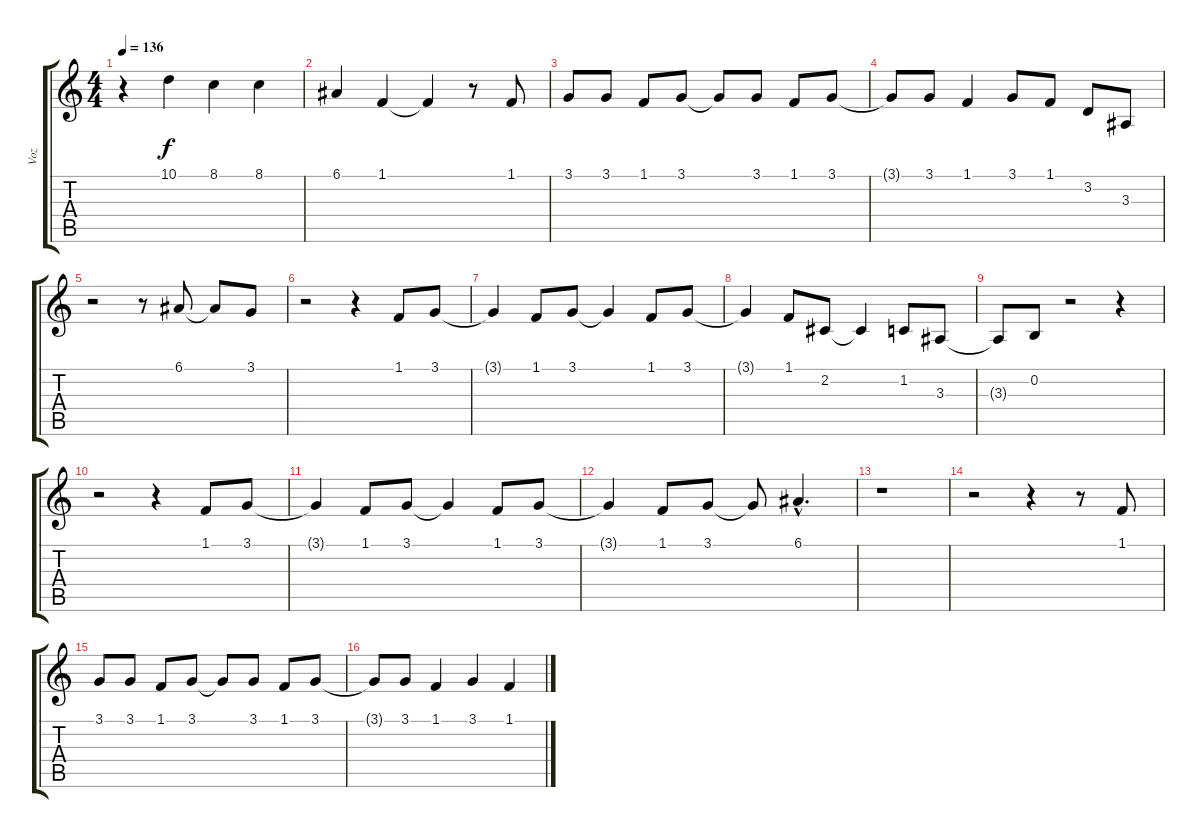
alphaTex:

\track ("Voz" "Voz") {instrument drawbarorgan}
\staff {score tabs}
\tuning (E4 B3 G3 D3 A2 E2) {hide}
\ts (4 4)
\tempo 136
\clef g2
\ks c
r.4{dy f} 10.1.4 8.1.4 8.1.4 |
6.1.4 1.1.4 1.1{t}.4 r.8 1.1.8 |
3.1.8 3.1.8 1.1.8 3.1.8 3.1{t}.8 3.1.8 1.1.8 3.1.8 |
3.1{t}.8 3.1.8 1.1.4 3.1.8 1.1.8 3.2.8 3.3.8 |
r.2 r.8 6.1.8 6.1{t}.8 3.1.8 |
r.2 r.4 1.1.8 3.1.8 |
3.1{t}.4 1.1.8 3.1.8 3.1{t}.4 1.1.8 3.1.8 |
3.1{t}.4 1.1.8 2.2.8 2.2{t}.4 1.2.8 3.3.8 |
3.3{t}.8 0.2.8 r.2 r.4 |
r.2 r.4 1.1.8 3.1.8 |
3.1{t}.4 1.1.8 3.1.8 3.1{t}.4 1.1.8 3.1.8 |
3.1{t}.4 1.1.8 3.1.8 3.1{t}.8 6.1{hac}.4{d} |
r.1 |
r.2 r.4 r.8 1.1.8 |
3.1.8 3.1.8 1.1.8 3.1.8 3.1{t}.8 3.1.8 1.1.8 3.1.8 |
3.1{t}.8 3.1.8 1.1.4 3.1.4 1.1.4
